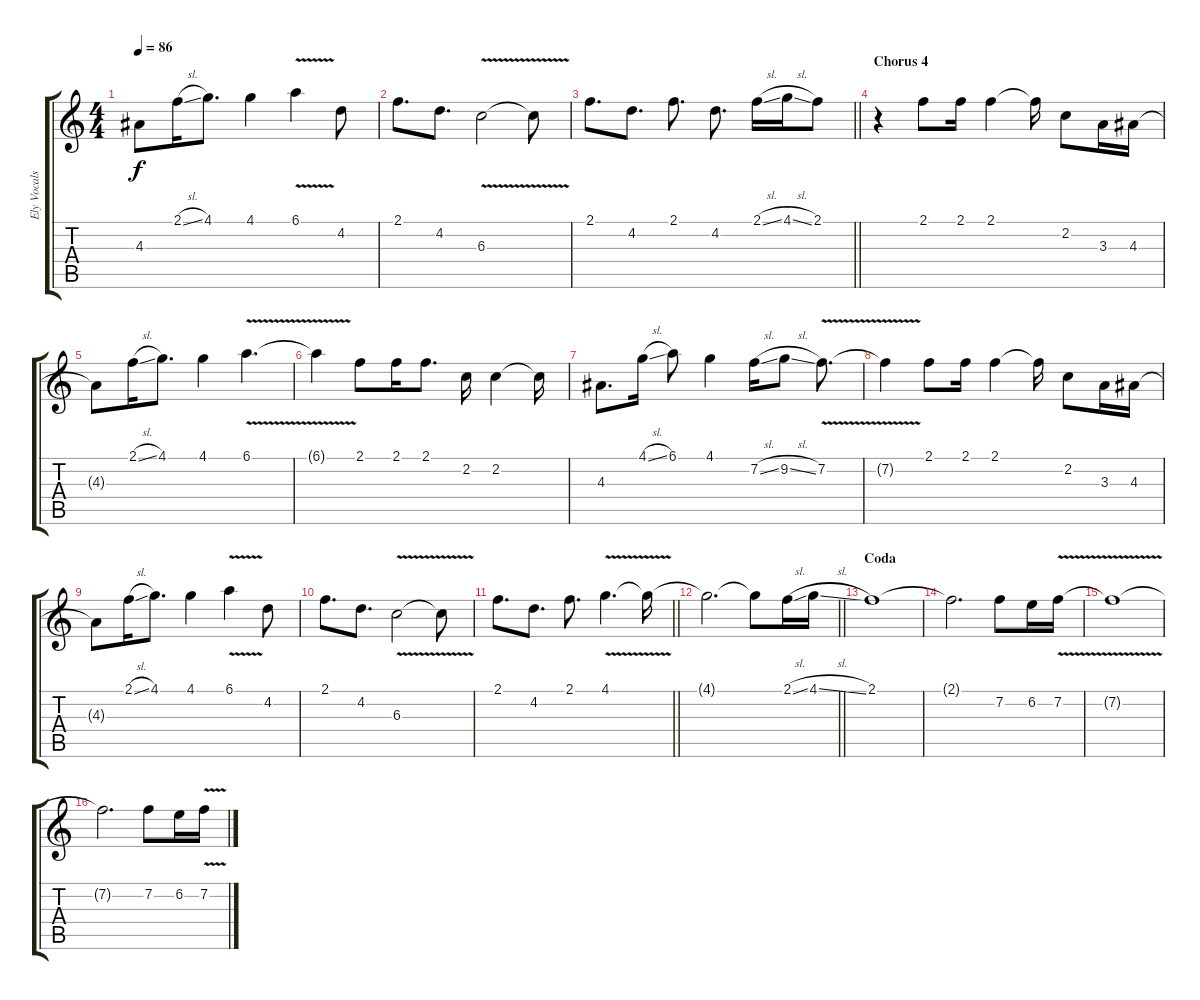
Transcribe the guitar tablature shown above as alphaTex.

\track ("Ely Vocals" "Ely Vocals") {instrument acousticguitarsteel}
\staff {score tabs}
\tuning (Eb4 Bb3 Gb3 Db3 Ab2 Eb2) {hide}
\ts (4 4)
\tempo 86
\clef g2
\ks c
4.3{t}.8{dy f} 2.1{sl}.16 4.1.8{d} 4.1.4 6.1{v}.4 4.2.8 |
2.1.8{d} 4.2.8{d} 6.3{v}.2 6.3{t}.8 |
\barLineRight lightlight
2.1.8{d} 4.2.8{d} 2.1.8{d} 4.2.8{d} 2.1{sl}.16 4.1{sl}.16 2.1.8 |
\section ("" "Chorus 4")
r.4 2.1.8 2.1.16 2.1.4 2.1{t}.16 2.2.8 3.3.16 4.3.16 |
4.3{t}.8 2.1{sl}.16 4.1.8{d} 4.1.4 6.1{v}.4{d} |
6.1{t}.4 2.1.8 2.1.16 2.1.8{d} 2.2.16 2.2.4 2.2{t}.16 |
4.3.8{d} 4.1{sl}.16 6.1.8 4.1.4 7.2{sl}.16 9.2{sl}.8 7.2{v}.8{d} |
7.2{t}.4 2.1.8 2.1.16 2.1.4 2.1{t}.16 2.2.8 3.3.16 4.3.16 |
4.3{t}.8 2.1{sl}.16 4.1.8{d} 4.1.4 6.1{v}.4 4.2.8 |
2.1.8{d} 4.2.8{d} 6.3{v}.2 6.3{t}.8 |
\barLineRight lightlight
2.1.8{d} 4.2.8{d} 2.1.8{d} 4.1{v}.4{d} 4.1{t}.16 |
\barLineRight lightlight
4.1{t}.2{d} 4.1{t}.8 2.1{sl}.16 4.1{sl}.16 |
\section ("" "Coda")
2.1.1 |
2.1{t}.2{d} 7.2.8 6.2.16 7.2{v}.16 |
7.2{t}.1 |
7.2{t}.2{d} 7.2.8 6.2.16 7.2{v}.16
